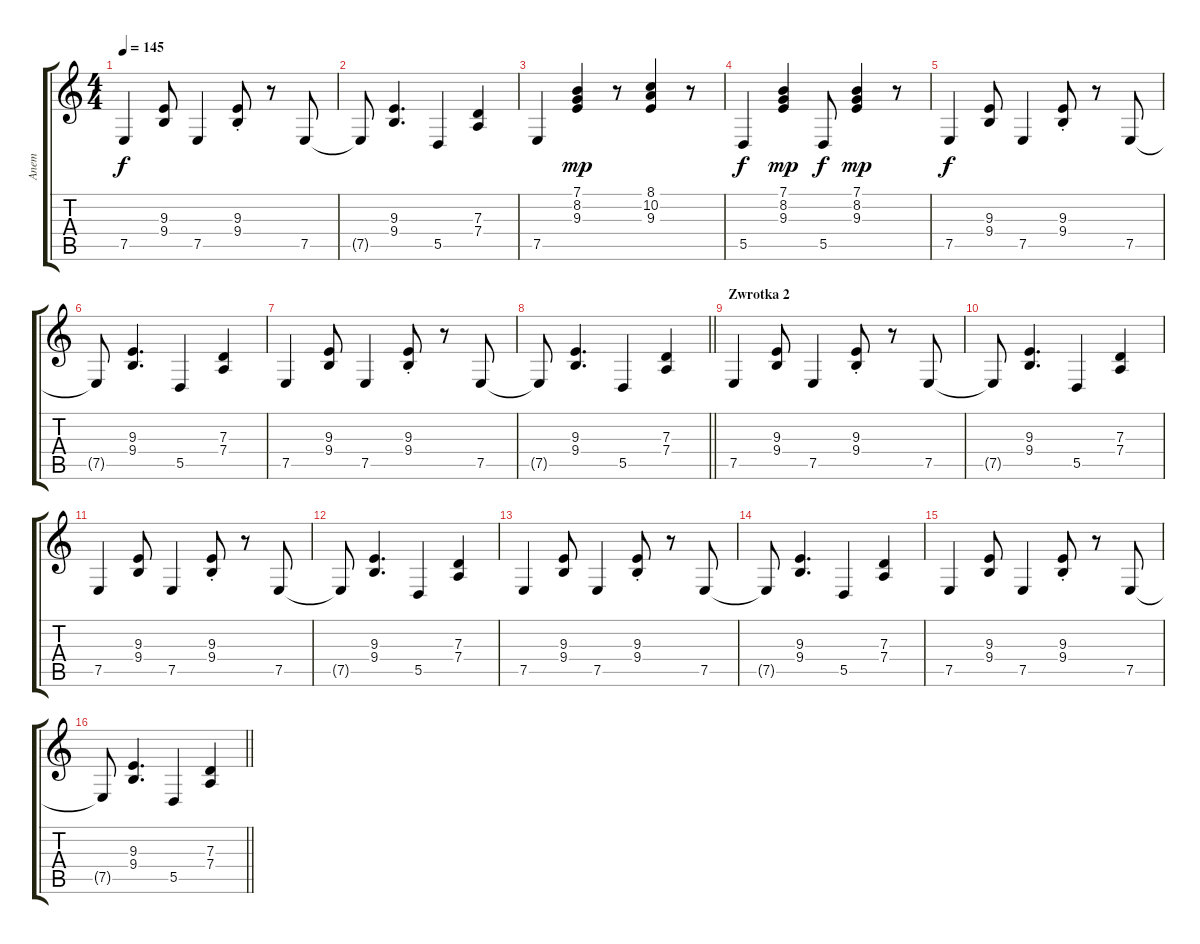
\track ("Anem" "Anem") {instrument electricpiano2}
\staff {score tabs}
\tuning (E4 B3 G3 D3 A2 E2) {hide}
\ts (4 4)
\tempo 145
\clef g2
\ks c
7.5.4{dy f} (9.3 9.4).8 7.5.4 (9.3{st} 9.4{st}).8 r.8 7.5.8 |
7.5{t}.8 (9.3 9.4).4{d} 5.5.4 (7.3 7.4).4 |
7.5.4 (7.1 8.2 9.3).4{dy mp} r.8 (8.1 10.2 9.3).4 r.8 |
5.5.4{dy f} (7.1 8.2 9.3).4{dy mp} 5.5.8{dy f} (7.1 8.2 9.3).4{dy mp} r.8 |
7.5.4{dy f} (9.3 9.4).8 7.5.4 (9.3{st} 9.4{st}).8 r.8 7.5.8 |
7.5{t}.8 (9.3 9.4).4{d} 5.5.4 (7.3 7.4).4 |
7.5.4 (9.3 9.4).8 7.5.4 (9.3{st} 9.4{st}).8 r.8 7.5.8 |
\barLineRight lightlight
7.5{t}.8 (9.3 9.4).4{d} 5.5.4 (7.3 7.4).4 |
\section ("" "Zwrotka 2")
7.5.4 (9.3 9.4).8 7.5.4 (9.3{st} 9.4{st}).8 r.8 7.5.8 |
7.5{t}.8 (9.3 9.4).4{d} 5.5.4 (7.3 7.4).4 |
7.5.4 (9.3 9.4).8 7.5.4 (9.3{st} 9.4{st}).8 r.8 7.5.8 |
7.5{t}.8 (9.3 9.4).4{d} 5.5.4 (7.3 7.4).4 |
7.5.4 (9.3 9.4).8 7.5.4 (9.3{st} 9.4{st}).8 r.8 7.5.8 |
7.5{t}.8 (9.3 9.4).4{d} 5.5.4 (7.3 7.4).4 |
7.5.4 (9.3 9.4).8 7.5.4 (9.3{st} 9.4{st}).8 r.8 7.5.8 |
\barLineRight lightlight
7.5{t}.8 (9.3 9.4).4{d} 5.5.4 (7.3 7.4).4
